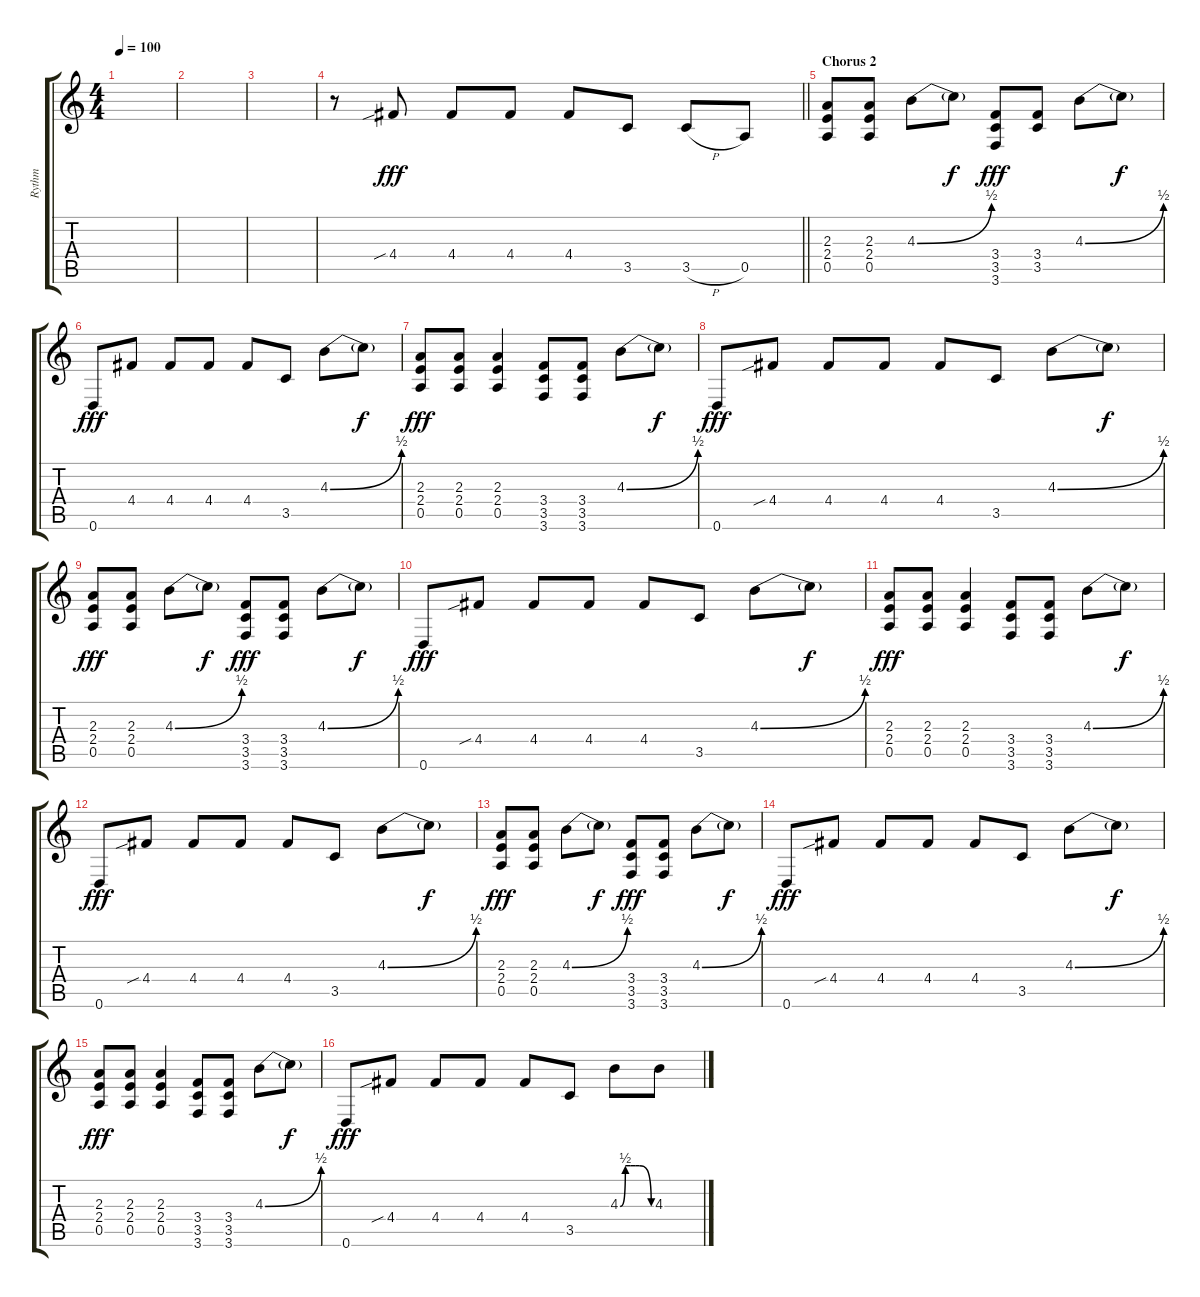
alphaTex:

\track ("Rythm" "Rythm") {instrument distortionguitar}
\staff {score tabs}
\tuning (E4 B3 G3 D3 A2 D2) {hide}
\ts (4 4)
\tempo 100
\clef g2
\ks c
|
|
|
\barLineRight lightlight
r.8 4.4{sib}.8{dy fff} 4.4.8 4.4.8 4.4.8 3.5.8 3.5{h}.8 0.5.8 |
\section ("" "Chorus 2")
(2.3 2.4 0.5).8 (2.3 2.4 0.5).8 4.3{be (bend 0 0 60 2)}.8 4.3{t}.8{dy f} (3.4 3.5 3.6).8{dy fff} (3.4 3.5).8 4.3{be (bend 0 0 60 2)}.8 4.3{t}.8{dy f} |
0.6.8{dy fff} 4.4.8 4.4.8 4.4.8 4.4.8 3.5.8 4.3{be (bend 0 0 60 2)}.8 4.3{t}.8{dy f} |
(2.3 2.4 0.5).8{dy fff} (2.3 2.4 0.5).8 (2.3 2.4 0.5).4 (3.4 3.5 3.6).8 (3.4 3.5 3.6).8 4.3{be (bend 0 0 60 2)}.8 4.3{t}.8{dy f} |
0.6.8{dy fff} 4.4{sib}.8 4.4.8 4.4.8 4.4.8 3.5.8 4.3{be (bend 0 0 60 2)}.8 4.3{t}.8{dy f} |
(2.3 2.4 0.5).8{dy fff} (2.3 2.4 0.5).8 4.3{be (bend 0 0 60 2)}.8 4.3{t}.8{dy f} (3.4 3.5 3.6).8{dy fff} (3.4 3.5 3.6).8 4.3{be (bend 0 0 60 2)}.8 4.3{t}.8{dy f} |
0.6.8{dy fff} 4.4{sib}.8 4.4.8 4.4.8 4.4.8 3.5.8 4.3{be (bend 0 0 60 2)}.8 4.3{t}.8{dy f} |
(2.3 2.4 0.5).8{dy fff} (2.3 2.4 0.5).8 (2.3 2.4 0.5).4 (3.4 3.5 3.6).8 (3.4 3.5 3.6).8 4.3{be (bend 0 0 60 2)}.8 4.3{t}.8{dy f} |
0.6.8{dy fff} 4.4{sib}.8 4.4.8 4.4.8 4.4.8 3.5.8 4.3{be (bend 0 0 60 2)}.8 4.3{t}.8{dy f} |
(2.3 2.4 0.5).8{dy fff} (2.3 2.4 0.5).8 4.3{be (bend 0 0 60 2)}.8 4.3{t}.8{dy f} (3.4 3.5 3.6).8{dy fff} (3.4 3.5 3.6).8 4.3{be (bend 0 0 60 2)}.8 4.3{t}.8{dy f} |
0.6.8{dy fff} 4.4{sib}.8 4.4.8 4.4.8 4.4.8 3.5.8 4.3{be (bend 0 0 60 2)}.8 4.3{t}.8{dy f} |
(2.3 2.4 0.5).8{dy fff} (2.3 2.4 0.5).8 (2.3 2.4 0.5).4 (3.4 3.5 3.6).8 (3.4 3.5 3.6).8 4.3{be (bend 0 0 60 2)}.8 4.3{t}.8{dy f} |
0.6.8{dy fff} 4.4{sib}.8 4.4.8 4.4.8 4.4.8 3.5.8 4.3{be (custom 0 0 10 2 20 2 30 2 37 2 60 0)}.8 4.3.8
